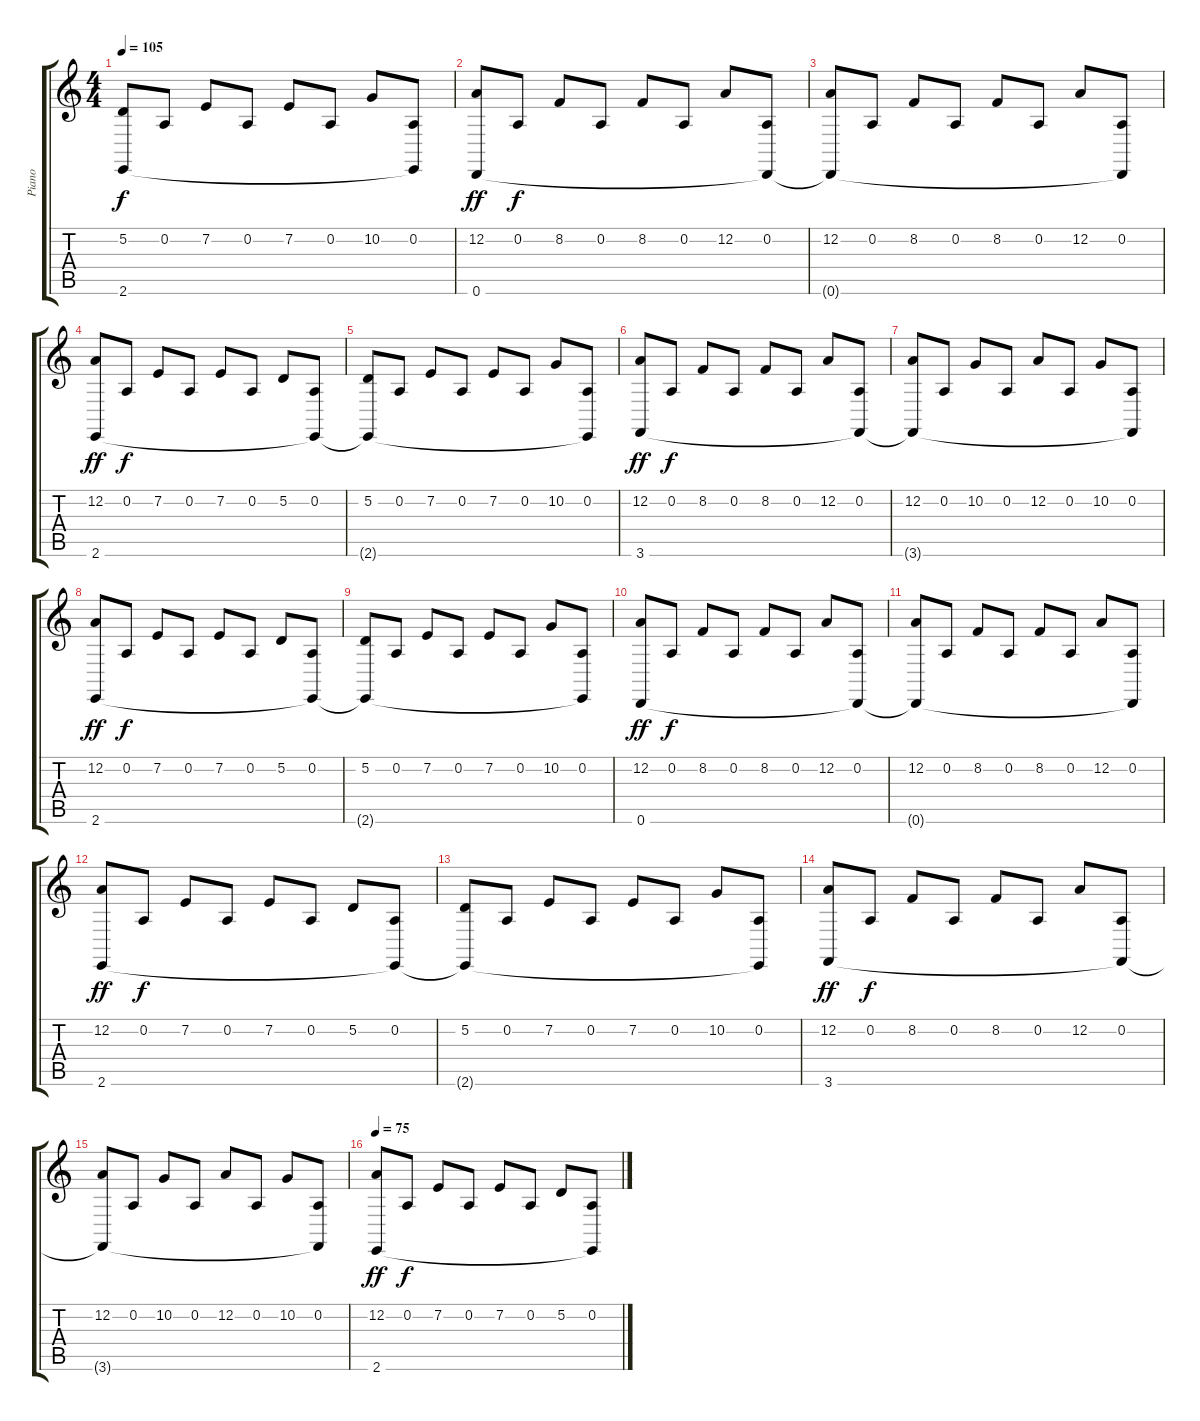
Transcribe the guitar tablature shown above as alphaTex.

\track ("Piano" "Piano") {instrument brightacousticpiano}
\staff {score tabs}
\tuning (D4 A3 F3 C3 G2 D2) {hide}
\ts (4 4)
\tempo 105
\clef g2
\ks c
(5.2 2.6{t}).8{dy f} 0.2.8 7.2.8 0.2.8 7.2.8 0.2.8 10.2.8 (0.2 2.6{t}).8 |
(12.2 0.6).8{dy ff} 0.2.8{dy f} 8.2.8 0.2.8 8.2.8 0.2.8 12.2.8 (0.2 0.6{t}).8 |
(12.2 0.6{t}).8 0.2.8 8.2.8 0.2.8 8.2.8 0.2.8 12.2.8 (0.2 0.6{t}).8 |
(12.2 2.6).8{dy ff} 0.2.8{dy f} 7.2.8 0.2.8 7.2.8 0.2.8 5.2.8 (0.2 2.6{t}).8 |
(5.2 2.6{t}).8 0.2.8 7.2.8 0.2.8 7.2.8 0.2.8 10.2.8 (0.2 2.6{t}).8 |
(12.2 3.6).8{dy ff} 0.2.8{dy f} 8.2.8 0.2.8 8.2.8 0.2.8 12.2.8 (0.2 3.6{t}).8 |
(12.2 3.6{t}).8 0.2.8 10.2.8 0.2.8 12.2.8 0.2.8 10.2.8 (0.2 3.6{t}).8 |
(12.2 2.6).8{dy ff} 0.2.8{dy f} 7.2.8 0.2.8 7.2.8 0.2.8 5.2.8 (0.2 2.6{t}).8 |
(5.2 2.6{t}).8 0.2.8 7.2.8 0.2.8 7.2.8 0.2.8 10.2.8 (0.2 2.6{t}).8 |
(12.2 0.6).8{dy ff} 0.2.8{dy f} 8.2.8 0.2.8 8.2.8 0.2.8 12.2.8 (0.2 0.6{t}).8 |
(12.2 0.6{t}).8 0.2.8 8.2.8 0.2.8 8.2.8 0.2.8 12.2.8 (0.2 0.6{t}).8 |
(12.2 2.6).8{dy ff} 0.2.8{dy f} 7.2.8 0.2.8 7.2.8 0.2.8 5.2.8 (0.2 2.6{t}).8 |
(5.2 2.6{t}).8 0.2.8 7.2.8 0.2.8 7.2.8 0.2.8 10.2.8 (0.2 2.6{t}).8 |
(12.2 3.6).8{dy ff} 0.2.8{dy f} 8.2.8 0.2.8 8.2.8 0.2.8 12.2.8 (0.2 3.6{t}).8 |
(12.2 3.6{t}).8 0.2.8 10.2.8 0.2.8 12.2.8 0.2.8 10.2.8 (0.2 3.6{t}).8 |
\tempo 75
(12.2 2.6).8{dy ff} 0.2.8{dy f} 7.2.8 0.2.8 7.2.8 0.2.8 5.2.8 (0.2 2.6{t}).8
